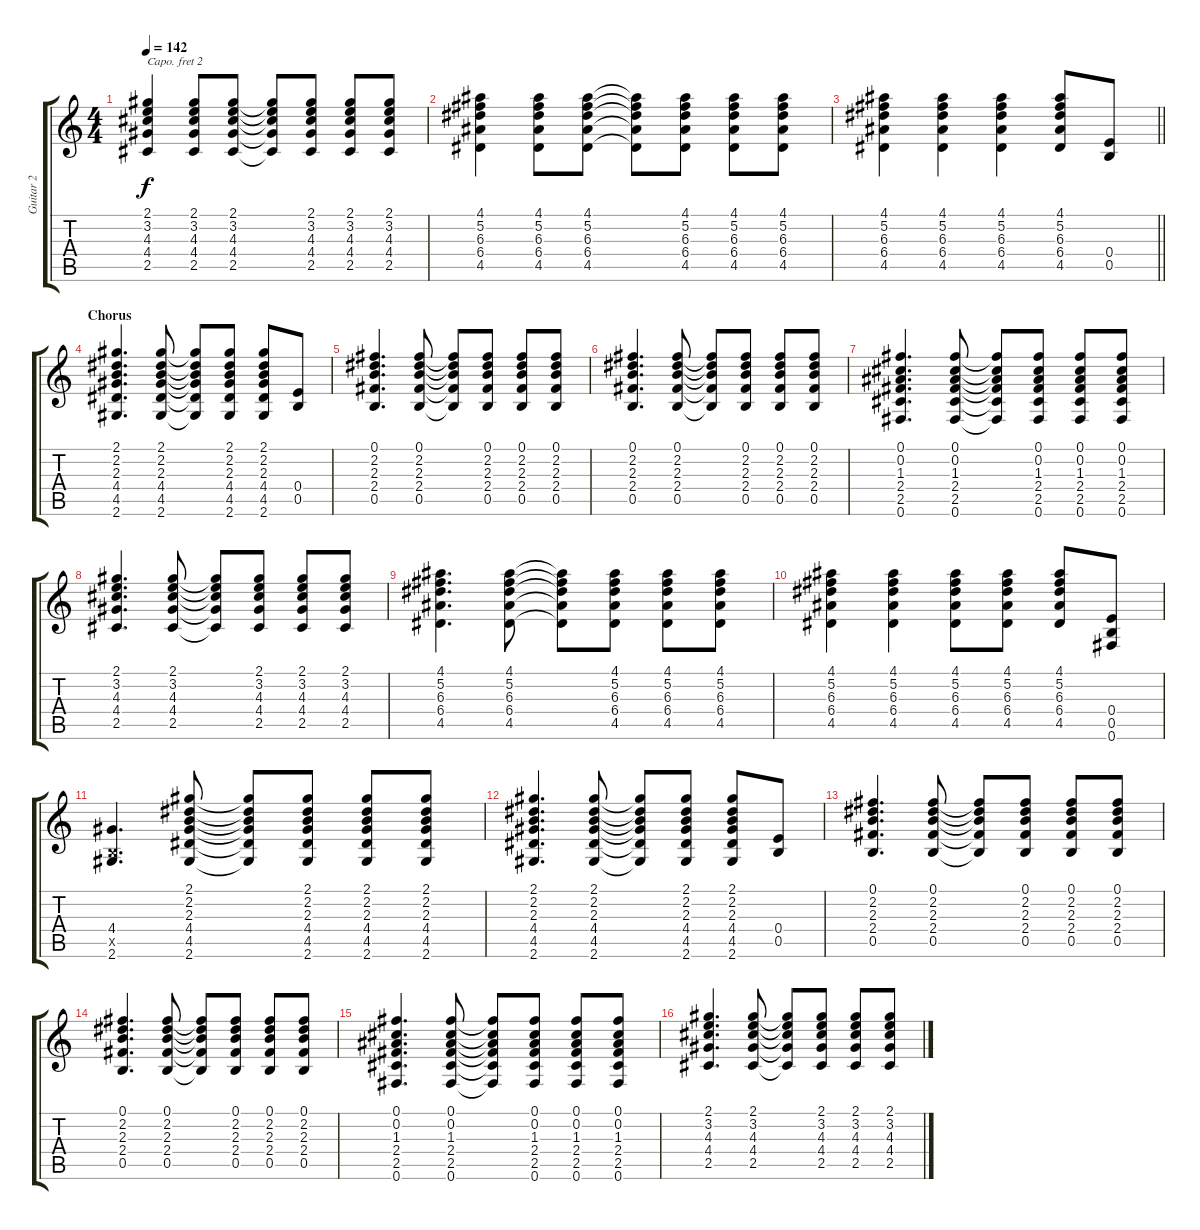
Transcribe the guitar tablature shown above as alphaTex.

\track ("Guitar 2" "Guitar 2") {instrument acousticguitarnylon}
\staff {score tabs}
\capo 2
\tuning (E4 B3 G3 D3 A2 E2) {hide}
\ts (4 4)
\tempo 142
\clef g2
\ks c
(2.1 3.2 4.3 4.4 2.5).4{dy f} (2.1 3.2 4.3 4.4 2.5).8 (2.1 3.2 4.3 4.4 2.5).8 (2.1{t} 3.2{t} 4.3{t} 4.4{t} 2.5{t}).8 (2.1 3.2 4.3 4.4 2.5).8 (2.1 3.2 4.3 4.4 2.5).8 (2.1 3.2 4.3 4.4 2.5).8 |
(4.1 5.2 6.3 6.4 4.5).4 (4.1 5.2 6.3 6.4 4.5).8 (4.1 5.2 6.3 6.4 4.5).8 (4.1{t} 5.2{t} 6.3{t} 6.4{t} 4.5{t}).8 (4.1 5.2 6.3 6.4 4.5).8 (4.1 5.2 6.3 6.4 4.5).8 (4.1 5.2 6.3 6.4 4.5).8 |
\barLineRight lightlight
(4.1 5.2 6.3 6.4 4.5).4 (4.1 5.2 6.3 6.4 4.5).4 (4.1 5.2 6.3 6.4 4.5).4 (4.1 5.2 6.3 6.4 4.5).8 (0.4 0.5).8 |
\section ("" "Chorus")
(2.1 2.2 2.3 4.4 4.5 2.6).4{d} (2.1 2.2 2.3 4.4 4.5 2.6).8 (2.1{t} 2.2{t} 2.3{t} 4.4{t} 4.5{t} 2.6{t}).8 (2.1 2.2 2.3 4.4 4.5 2.6).8 (2.1 2.2 2.3 4.4 4.5 2.6).8 (0.4 0.5).8 |
(0.1 2.2 2.3 2.4 0.5).4{d} (0.1 2.2 2.3 2.4 0.5).8 (0.1{t} 2.2{t} 2.3{t} 2.4{t} 0.5{t}).8 (0.1 2.2 2.3 2.4 0.5).8 (0.1 2.2 2.3 2.4 0.5).8 (0.1 2.2 2.3 2.4 0.5).8 |
(0.1 2.2 2.3 2.4 0.5).4{d} (0.1 2.2 2.3 2.4 0.5).8 (0.1{t} 2.2{t} 2.3{t} 2.4{t} 0.5{t}).8 (0.1 2.2 2.3 2.4 0.5).8 (0.1 2.2 2.3 2.4 0.5).8 (0.1 2.2 2.3 2.4 0.5).8 |
(0.1 0.2 1.3 2.4 2.5 0.6).4{d} (0.1 0.2 1.3 2.4 2.5 0.6).8 (0.1{t} 0.2{t} 1.3{t} 2.4{t} 2.5{t} 0.6{t}).8 (0.1 0.2 1.3 2.4 2.5 0.6).8 (0.1 0.2 1.3 2.4 2.5 0.6).8 (0.1 0.2 1.3 2.4 2.5 0.6).8 |
(2.1 3.2 4.3 4.4 2.5).4{d} (2.1 3.2 4.3 4.4 2.5).8 (2.1{t} 3.2{t} 4.3{t} 4.4{t} 2.5{t}).8 (2.1 3.2 4.3 4.4 2.5).8 (2.1 3.2 4.3 4.4 2.5).8 (2.1 3.2 4.3 4.4 2.5).8 |
(4.1 5.2 6.3 6.4 4.5).4{d} (4.1 5.2 6.3 6.4 4.5).8 (4.1{t} 5.2{t} 6.3{t} 6.4{t} 4.5{t}).8 (4.1 5.2 6.3 6.4 4.5).8 (4.1 5.2 6.3 6.4 4.5).8 (4.1 5.2 6.3 6.4 4.5).8 |
(4.1 5.2 6.3 6.4 4.5).4 (4.1 5.2 6.3 6.4 4.5).4 (4.1 5.2 6.3 6.4 4.5).8 (4.1 5.2 6.3 6.4 4.5).8 (4.1 5.2 6.3 6.4 4.5).8 (0.4 0.5 0.6).8 |
(4.4 0.5{x} 2.6).4{d} (2.1 2.2 2.3 4.4 4.5 2.6).8 (2.1{t} 2.2{t} 2.3{t} 4.4{t} 4.5{t} 2.6{t}).8 (2.1 2.2 2.3 4.4 4.5 2.6).8 (2.1 2.2 2.3 4.4 4.5 2.6).8 (2.1 2.2 2.3 4.4 4.5 2.6).8 |
(2.1 2.2 2.3 4.4 4.5 2.6).4{d} (2.1 2.2 2.3 4.4 4.5 2.6).8 (2.1{t} 2.2{t} 2.3{t} 4.4{t} 4.5{t} 2.6{t}).8 (2.1 2.2 2.3 4.4 4.5 2.6).8 (2.1 2.2 2.3 4.4 4.5 2.6).8 (0.4 0.5).8 |
(0.1 2.2 2.3 2.4 0.5).4{d} (0.1 2.2 2.3 2.4 0.5).8 (0.1{t} 2.2{t} 2.3{t} 2.4{t} 0.5{t}).8 (0.1 2.2 2.3 2.4 0.5).8 (0.1 2.2 2.3 2.4 0.5).8 (0.1 2.2 2.3 2.4 0.5).8 |
(0.1 2.2 2.3 2.4 0.5).4{d} (0.1 2.2 2.3 2.4 0.5).8 (0.1{t} 2.2{t} 2.3{t} 2.4{t} 0.5{t}).8 (0.1 2.2 2.3 2.4 0.5).8 (0.1 2.2 2.3 2.4 0.5).8 (0.1 2.2 2.3 2.4 0.5).8 |
(0.1 0.2 1.3 2.4 2.5 0.6).4{d} (0.1 0.2 1.3 2.4 2.5 0.6).8 (0.1{t} 0.2{t} 1.3{t} 2.4{t} 2.5{t} 0.6{t}).8 (0.1 0.2 1.3 2.4 2.5 0.6).8 (0.1 0.2 1.3 2.4 2.5 0.6).8 (0.1 0.2 1.3 2.4 2.5 0.6).8 |
(2.1 3.2 4.3 4.4 2.5).4{d} (2.1 3.2 4.3 4.4 2.5).8 (2.1{t} 3.2{t} 4.3{t} 4.4{t} 2.5{t}).8 (2.1 3.2 4.3 4.4 2.5).8 (2.1 3.2 4.3 4.4 2.5).8 (2.1 3.2 4.3 4.4 2.5).8
